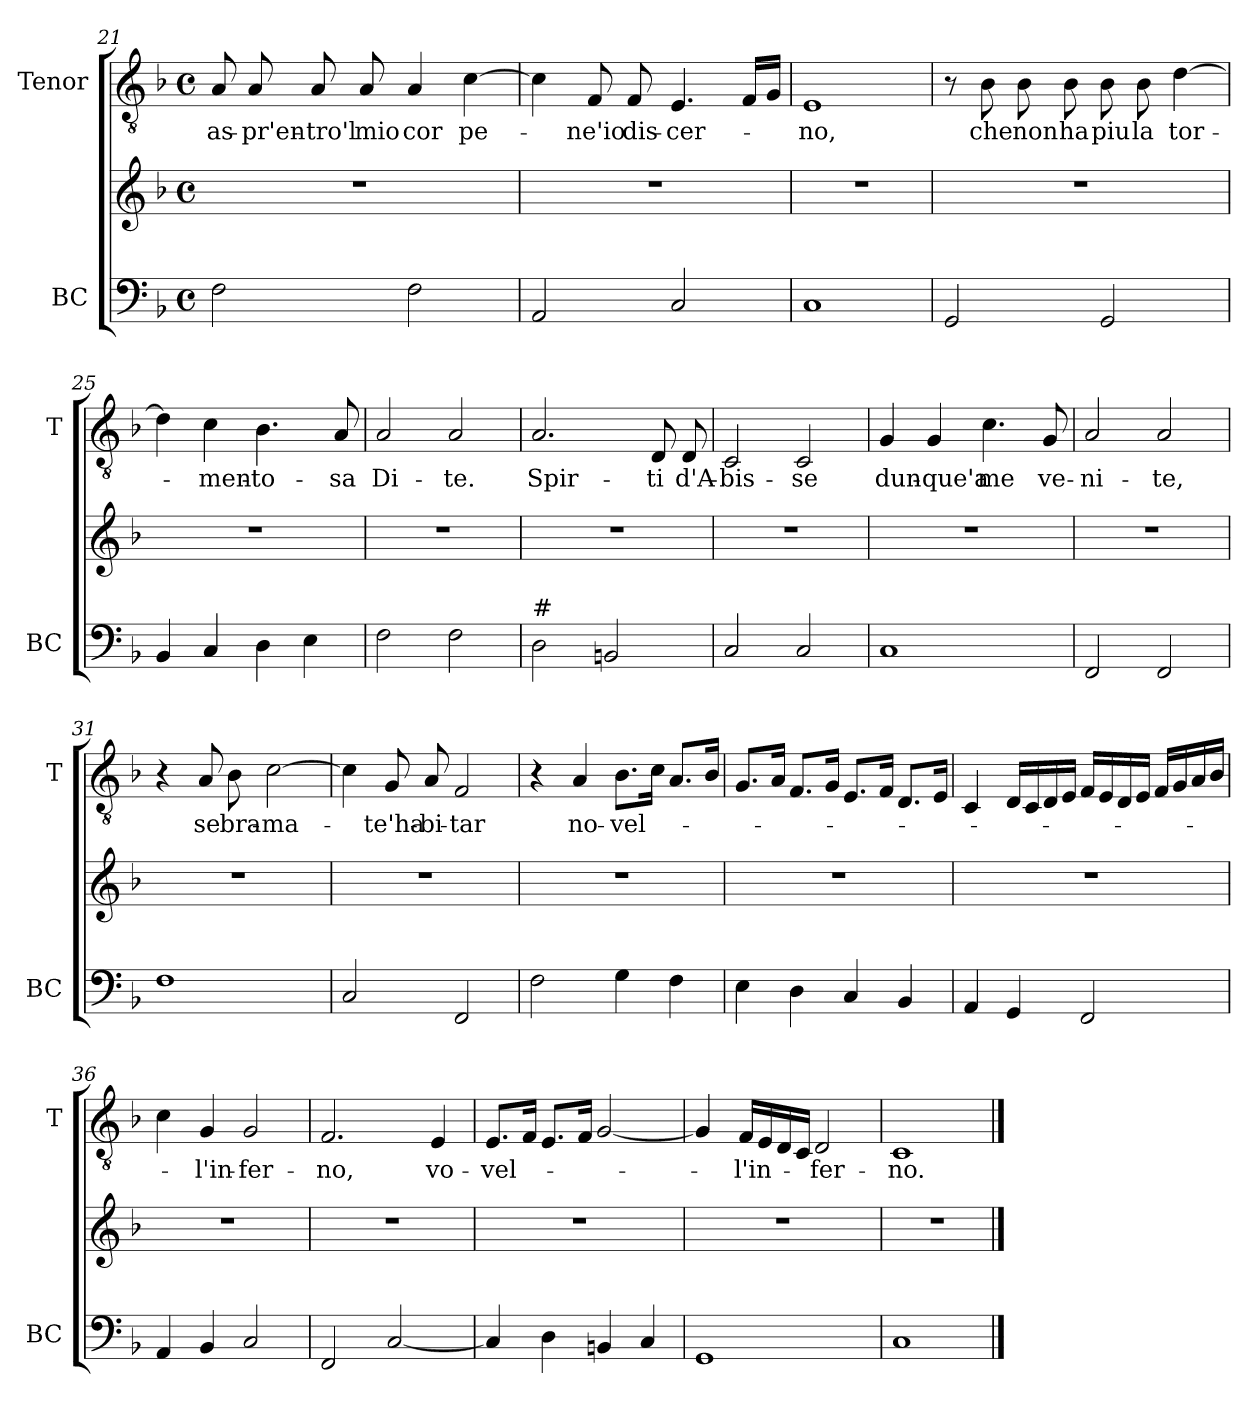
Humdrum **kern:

**kern	**kern	**kern	**text
*part2	*part2	*part1	*part1
*staff3	*staff2	*staff1	*staff1
*I"BC	*	*I"Tenor	*
*I'BC	*	*I'T	*
*clefF4	*clefG2	*clefGv2	*
*k[b-]	*k[b-]	*k[b-]	*
*F:	*F:	*F:	*
*M4/4	*M4/4	*M4/4	*
*met(c)	*met(c)	*met(c)	*
=21	=21	=21	=21
!	!	!	!LO:LY:b
2F\	1r	8A/	as-
!	!	!	!LO:LY:b
.	.	8A/	-pr'en-
!	!	!	!LO:LY:b
.	.	8A/	-tro'l
!	!	!	!LO:LY:b
.	.	8A/	mio
!	!	!	!LO:LY:b
2F\	.	4A/	cor
!	!	!	!LO:LY:b
.	.	[4c\	pe-
=22	=22	=22	=22
2AA/	1r	4c\]	.
!	!	!	!LO:LY:b
.	.	8F/	-ne'io
!	!	!	!LO:LY:b
.	.	8F/	dis-
!	!	!	!LO:LY:b
2C/	.	4.E/	-cer-
.	.	16F/LL	.
.	.	16G/JJ	.
=23	=23	=23	=23
!	!	!	!LO:LY:b
1C	1r	1E	-no,
!!LO:LB:g=z
=24	=24	=24	=24
2GG/	1r	8r	.
!	!	!	!LO:LY:b
.	.	8B-\	che
!	!	!	!LO:LY:b
.	.	8B-\	non
!	!	!	!LO:LY:b
.	.	8B-\	ha
!	!	!	!LO:LY:b
2GG/	.	8B-\	piu
!	!	!	!LO:LY:b
.	.	8B-\	la
!	!	!	!LO:LY:b
.	.	[4d\	tor-
=25	=25	=25	=25
4BB-/	1r	4d\]	.
!	!	!	!LO:LY:b
4C/	.	4c\	-men-
!	!	!	!LO:LY:b
4D\	.	4.B-\	-to-
4E\	.	.	.
!	!	!	!LO:LY:b
.	.	8A/	-sa
=26	=26	=26	=26
!	!	!	!LO:LY:b
2F\	1r	2A/	Di-
!	!	!	!LO:LY:b
2F\	.	2A/	-te.
=27	=27	=27	=27
!LO:TX:a:t=#	!	!	!
!	!	!	!LO:LY:b
2D\	1r	2.A/	Spir-
2BBn/	.	.	.
!	!	!	!LO:LY:b
.	.	8D/	-ti
!	!	!	!LO:LY:b
.	.	8D/	d'A-
!!LO:LB:g=z
=28	=28	=28	=28
!	!	!	!LO:LY:b
2C/	1r	2C/	-bis-
!	!	!	!LO:LY:b
2C/	.	2C/	-se
=29	=29	=29	=29
!	!	!	!LO:LY:b
1C	1r	4G/	dun-
!	!	!	!LO:LY:b
.	.	4G/	-que'a
!	!	!	!LO:LY:b
.	.	4.c\	me
!	!	!	!LO:LY:b
.	.	8G/	ve-
=30	=30	=30	=30
!	!	!	!LO:LY:b
2FF/	1r	2A/	-ni-
!	!	!	!LO:LY:b
2FF/	.	2A/	-te,
=31	=31	=31	=31
1F	1r	4r	.
!	!	!	!LO:LY:b
.	.	8A/	se
!	!	!	!LO:LY:b
.	.	8B-\	bra-
!	!	!	!LO:LY:b
.	.	[2c\	-ma-
=32	=32	=32	=32
2C/	1r	4c\]	.
!	!	!	!LO:LY:b
.	.	8G/	-te'ha-
!	!	!	!LO:LY:b
.	.	8A/	-bi-
!	!	!	!LO:LY:b
2FF/	.	2F/	-tar
!!LO:PB:g=z
=33	=33	=33	=33
2F\	1r	4r	.
!	!	!	!LO:LY:b
.	.	4A/	no-
!	!	!	!LO:LY:b
4G\	.	8.B-\L	-vel-
.	.	16c\Jk	.
4F\	.	8.A/L	.
.	.	16B-/Jk	.
=34	=34	=34	=34
4E\	1r	8.G/L	.
.	.	16A/Jk	.
4D\	.	8.F/L	.
.	.	16G/Jk	.
4C/	.	8.E/L	.
.	.	16F/Jk	.
4BB-/	.	8.D/L	.
.	.	16E/Jk	.
=35	=35	=35	=35
4AA/	1r	4C/	.
4GG/	.	16D/LL	.
.	.	16C/	.
.	.	16D/	.
.	.	16E/JJ	.
2FF/	.	16F/LL	.
.	.	16E/	.
.	.	16D/	.
.	.	16E/JJ	.
.	.	16F/LL	.
.	.	16G/	.
.	.	16A/	.
.	.	16B-/JJ	.
=36	=36	=36	=36
4AA/	1r	4c\	.
!	!	!	!LO:LY:b
4BB-/	.	4G/	-l'in-
!	!	!	!LO:LY:b
2C/	.	2G/	-fer-
!!LO:LB:g=z
=37	=37	=37	=37
!	!	!	!LO:LY:b
2FF/	1r	2.F/	-no,
[2C/	.	.	.
!	!	!	!LO:LY:b
.	.	4E/	vo-
=38	=38	=38	=38
!	!	!	!LO:LY:b
4C/]	1r	8.E/L	-vel-
.	.	16F/Jk	.
4D\	.	8.E/L	.
.	.	16F/Jk	.
4BBn/	.	[2G/	.
4C/	.	.	.
=39	=39	=39	=39
1GG	1r	4G/]	.
!	!	!	!LO:LY:b
.	.	16F/LL	-l'in-
.	.	16E/	.
.	.	16D/	.
.	.	16C/JJ	.
!	!	!	!LO:LY:b
.	.	2D/	-fer-
=40	=40	=40	=40
!	!	!	!LO:LY:b
1C	1r	1C	-no.
==	==	==	==
*-	*-	*-	*-
